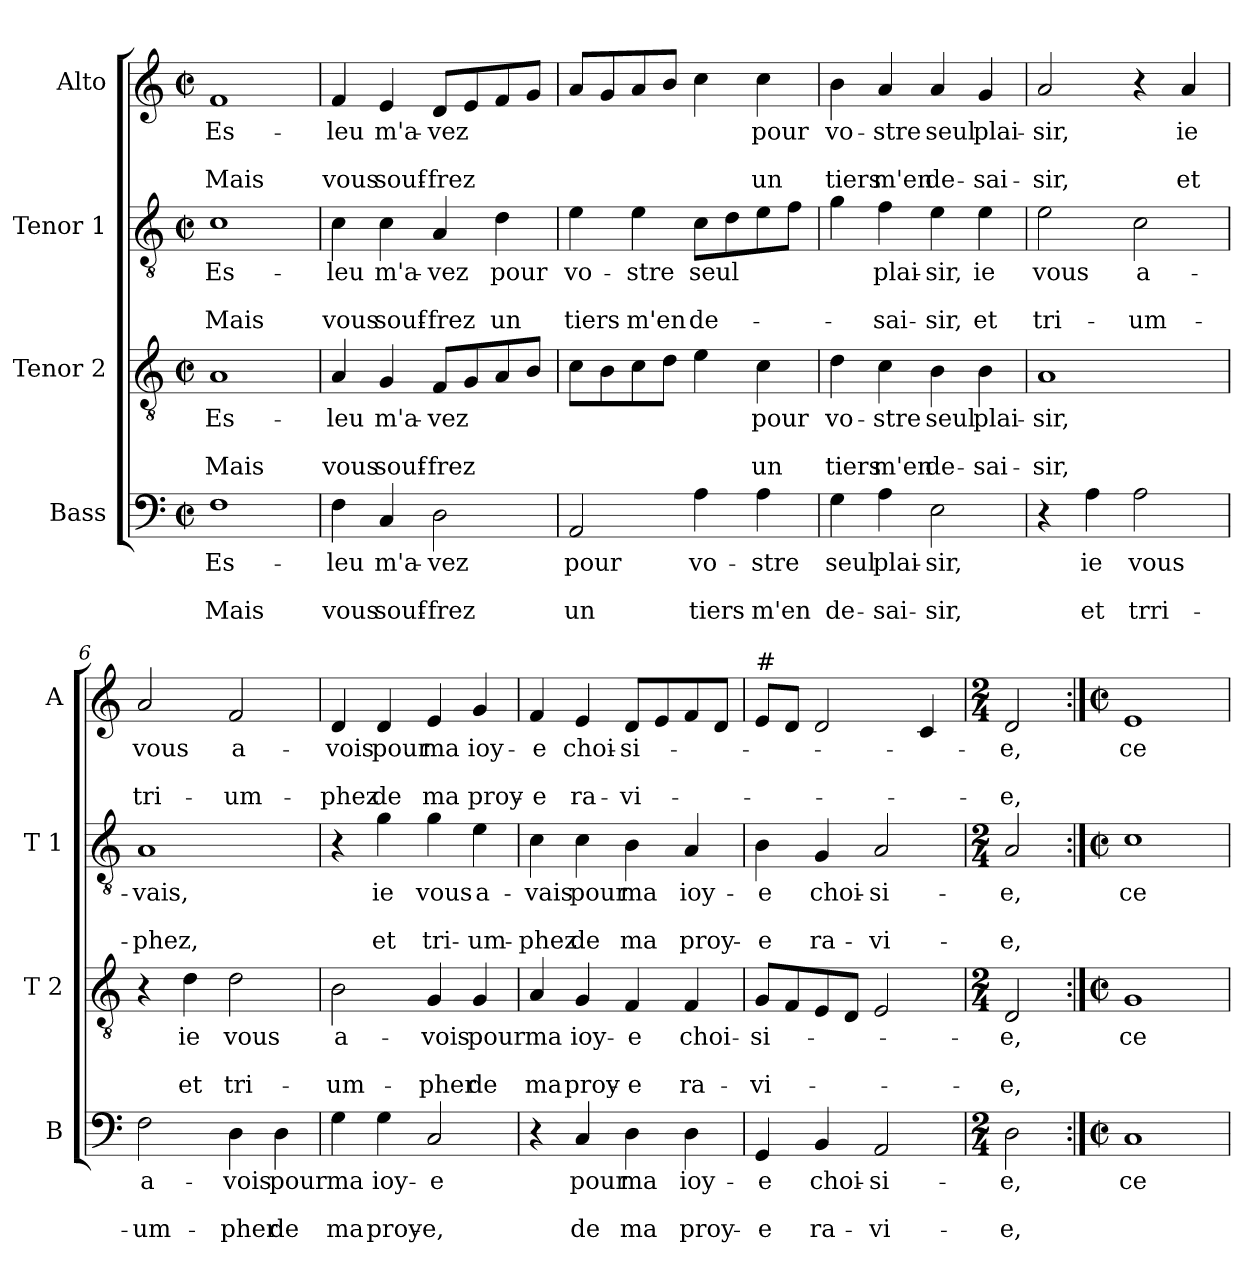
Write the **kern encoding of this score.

**kern	**text	**text	**text	**kern	**text	**text	**text	**kern	**text	**text	**text	**kern	**text	**text	**text
*part4	*part4	*part4	*part4	*part3	*part3	*part3	*part3	*part2	*part2	*part2	*part2	*part1	*part1	*part1	*part1
*staff4	*staff4	*staff4	*staff4	*staff3	*staff3	*staff3	*staff3	*staff2	*staff2	*staff2	*staff2	*staff1	*staff1	*staff1	*staff1
*I"Bass	*	*	*	*I"Tenor 2	*	*	*	*I"Tenor 1	*	*	*	*I"Alto	*	*	*
*I'B	*	*	*	*I'T 2	*	*	*	*I'T 1	*	*	*	*I'A	*	*	*
*clefF4	*	*	*	*clefGv2	*	*	*	*clefGv2	*	*	*	*clefG2	*	*	*
*k[]	*	*	*	*k[]	*	*	*	*k[]	*	*	*	*k[]	*	*	*
*C:	*	*	*	*C:	*	*	*	*C:	*	*	*	*C:	*	*	*
*M2/2	*	*	*	*M2/2	*	*	*	*M2/2	*	*	*	*M2/2	*	*	*
*met(c|)	*	*	*	*met(c|)	*	*	*	*met(c|)	*	*	*	*met(c|)	*	*	*
=1	=1	=1	=1	=1	=1	=1	=1	=1	=1	=1	=1	=1	=1	=1	=1
!	!LO:LY:b	!	!LO:LY:b	!	!LO:LY:b	!	!LO:LY:b	!	!LO:LY:b	!	!LO:LY:b	!	!LO:LY:b	!	!LO:LY:b
1F	Es-	.	Mais	1A	Es-	.	Mais	1c	Es-	.	Mais	1f	Es-	.	Mais
=2	=2	=2	=2	=2	=2	=2	=2	=2	=2	=2	=2	=2	=2	=2	=2
!	!LO:LY:b	!	!LO:LY:b	!	!LO:LY:b	!	!LO:LY:b	!	!LO:LY:b	!	!LO:LY:b	!	!LO:LY:b	!	!LO:LY:b
4F\	-leu	.	vous	4A/	-leu	.	vous	4c\	-leu	.	vous	4f/	-leu	.	vous
!	!LO:LY:b	!	!LO:LY:b	!	!LO:LY:b	!	!LO:LY:b	!	!LO:LY:b	!	!LO:LY:b	!	!LO:LY:b	!	!LO:LY:b
4C/	m'a-	.	souf-	4G/	m'a-	.	souf-	4c\	m'a-	.	souf-	4e/	m'a-	.	souf-
!	!LO:LY:b	!	!LO:LY:b	!	!LO:LY:b	!	!LO:LY:b	!	!LO:LY:b	!	!LO:LY:b	!	!LO:LY:b	!	!LO:LY:b
2D\	-vez	.	-frez	8F/L	-vez	.	-frez	4A/	-vez	.	-frez	8d/L	-vez	.	-frez
.	.	.	.	8G/	.	.	.	.	.	.	.	8e/	.	.	.
!	!	!	!	!	!	!	!	!	!LO:LY:b	!	!LO:LY:b	!	!	!	!
.	.	.	.	8A/	.	.	.	4d\	pour	.	un	8f/	.	.	.
.	.	.	.	8B/J	.	.	.	.	.	.	.	8g/J	.	.	.
=3	=3	=3	=3	=3	=3	=3	=3	=3	=3	=3	=3	=3	=3	=3	=3
!	!LO:LY:b	!	!LO:LY:b	!	!	!	!	!	!LO:LY:b	!	!LO:LY:b	!	!	!	!
2AA/	pour	.	un	8c\L	.	.	.	4e\	vo-	.	tiers	8a/L	.	.	.
.	.	.	.	8B\	.	.	.	.	.	.	.	8g/	.	.	.
!	!	!	!	!	!	!	!	!	!LO:LY:b	!	!LO:LY:b	!	!	!	!
.	.	.	.	8c\	.	.	.	4e\	-stre	.	m'en	8a/	.	.	.
.	.	.	.	8d\J	.	.	.	.	.	.	.	8b/J	.	.	.
!	!LO:LY:b	!	!LO:LY:b	!	!	!	!	!	!LO:LY:b	!	!LO:LY:b	!	!	!	!
4A\	vo-	.	tiers	4e\	.	.	.	8c\L	seul	.	de-	4cc\	.	.	.
.	.	.	.	.	.	.	.	8d\	.	.	.	.	.	.	.
!	!LO:LY:b	!	!LO:LY:b	!	!LO:LY:b	!	!LO:LY:b	!	!	!	!	!	!LO:LY:b	!	!LO:LY:b
4A\	-stre	.	m'en	4c\	pour	.	un	8e\	.	.	.	4cc\	pour	.	un
.	.	.	.	.	.	.	.	8f\J	.	.	.	.	.	.	.
=4	=4	=4	=4	=4	=4	=4	=4	=4	=4	=4	=4	=4	=4	=4	=4
!	!LO:LY:b	!	!LO:LY:b	!	!LO:LY:b	!	!LO:LY:b	!	!	!	!	!	!LO:LY:b	!	!LO:LY:b
4G\	seul	.	de-	4d\	vo-	.	tiers	4g\	.	.	.	4b\	vo-	.	tiers
!	!LO:LY:b	!	!LO:LY:b	!	!LO:LY:b	!	!LO:LY:b	!	!LO:LY:b	!	!LO:LY:b	!	!LO:LY:b	!	!LO:LY:b
4A\	plai-	.	-sai-	4c\	-stre	.	m'en	4f\	plai-	.	-sai-	4a/	-stre	.	m'en
!	!LO:LY:b	!	!LO:LY:b	!	!LO:LY:b	!	!LO:LY:b	!	!LO:LY:b	!	!LO:LY:b	!	!LO:LY:b	!	!LO:LY:b
2E\	-sir,	.	-sir,	4B\	seul	.	de-	4e\	-sir,	.	-sir,	4a/	seul	.	de-
!	!	!	!	!	!LO:LY:b	!	!LO:LY:b	!	!LO:LY:b	!	!LO:LY:b	!	!LO:LY:b	!	!LO:LY:b
.	.	.	.	4B\	plai-	.	-sai-	4e\	ie	.	et	4g/	plai-	.	-sai-
=5	=5	=5	=5	=5	=5	=5	=5	=5	=5	=5	=5	=5	=5	=5	=5
!	!	!	!	!	!LO:LY:b	!	!LO:LY:b	!	!LO:LY:b	!	!LO:LY:b	!	!LO:LY:b	!	!LO:LY:b
4r	.	.	.	1A	-sir,	.	-sir,	2e\	vous	.	tri-	2a/	-sir,	.	-sir,
!	!LO:LY:b	!	!LO:LY:b	!	!	!	!	!	!	!	!	!	!	!	!
4A\	ie	.	et	.	.	.	.	.	.	.	.	.	.	.	.
!	!LO:LY:b	!	!LO:LY:b	!	!	!	!	!	!LO:LY:b	!	!LO:LY:b	!	!	!	!
2A\	vous	.	trri-	.	.	.	.	2c\	a-	.	-um-	4r	.	.	.
!	!	!	!	!	!	!	!	!	!	!	!	!	!LO:LY:b	!	!LO:LY:b
.	.	.	.	.	.	.	.	.	.	.	.	4a/	ie	.	et
!!LO:LB:g=z
=6	=6	=6	=6	=6	=6	=6	=6	=6	=6	=6	=6	=6	=6	=6	=6
!	!LO:LY:b	!	!LO:LY:b	!	!	!	!	!	!LO:LY:b	!	!LO:LY:b	!	!LO:LY:b	!	!LO:LY:b
2F\	a-	.	-um-	4r	.	.	.	1A	-vais,	.	-phez,	2a/	vous	.	tri-
!	!	!	!	!	!LO:LY:b	!	!LO:LY:b	!	!	!	!	!	!	!	!
.	.	.	.	4d\	ie	.	et	.	.	.	.	.	.	.	.
!	!LO:LY:b	!	!LO:LY:b	!	!LO:LY:b	!	!LO:LY:b	!	!	!	!	!	!LO:LY:b	!	!LO:LY:b
4D\	-vois	.	-pher	2d\	vous	.	tri-	.	.	.	.	2f/	a-	.	-um-
!	!LO:LY:b	!	!LO:LY:b	!	!	!	!	!	!	!	!	!	!	!	!
4D\	pour	.	de	.	.	.	.	.	.	.	.	.	.	.	.
=7	=7	=7	=7	=7	=7	=7	=7	=7	=7	=7	=7	=7	=7	=7	=7
!	!LO:LY:b	!	!LO:LY:b	!	!LO:LY:b	!	!LO:LY:b	!	!	!	!	!	!LO:LY:b	!	!LO:LY:b
4G\	ma	.	ma	2B\	a-	.	-um-	4r	.	.	.	4d/	-vois	.	-phez
!	!LO:LY:b	!	!LO:LY:b	!	!	!	!	!	!LO:LY:b	!	!LO:LY:b	!	!LO:LY:b	!	!LO:LY:b
4G\	ioy-	.	proy-	.	.	.	.	4g\	ie	.	et	4d/	pour	.	de
!	!LO:LY:b	!	!LO:LY:b	!	!LO:LY:b	!	!LO:LY:b	!	!LO:LY:b	!	!LO:LY:b	!	!LO:LY:b	!	!LO:LY:b
2C/	-e	.	-e,	4G/	-vois	.	-pher	4g\	vous	.	tri-	4e/	ma	.	ma
!	!	!	!	!	!LO:LY:b	!	!LO:LY:b	!	!LO:LY:b	!	!LO:LY:b	!	!LO:LY:b	!	!LO:LY:b
.	.	.	.	4G/	pour	.	de	4e\	a-	.	-um-	4g/	ioy-	.	proy-
=8	=8	=8	=8	=8	=8	=8	=8	=8	=8	=8	=8	=8	=8	=8	=8
!	!	!	!	!	!LO:LY:b	!	!LO:LY:b	!	!LO:LY:b	!	!LO:LY:b	!	!LO:LY:b	!	!LO:LY:b
4r	.	.	.	4A/	ma	.	ma	4c\	-vais	.	-phez	4f/	-e	.	-e
!	!LO:LY:b	!	!LO:LY:b	!	!LO:LY:b	!	!LO:LY:b	!	!LO:LY:b	!	!LO:LY:b	!	!LO:LY:b	!	!LO:LY:b
4C/	pour	.	de	4G/	ioy-	.	proy-	4c\	pour	.	de	4e/	choi-	.	ra-
!	!LO:LY:b	!	!LO:LY:b	!	!LO:LY:b	!	!LO:LY:b	!	!LO:LY:b	!	!LO:LY:b	!	!LO:LY:b	!	!LO:LY:b
4D\	ma	.	ma	4F/	-e	.	-e	4B\	ma	.	ma	8d/L	-si-	.	-vi-
.	.	.	.	.	.	.	.	.	.	.	.	8e/	.	.	.
!	!LO:LY:b	!	!LO:LY:b	!	!LO:LY:b	!	!LO:LY:b	!	!LO:LY:b	!	!LO:LY:b	!	!	!	!
4D\	ioy-	.	proy-	4F/	choi-	.	ra-	4A/	ioy-	.	proy-	8f/	.	.	.
.	.	.	.	.	.	.	.	.	.	.	.	8d/J	.	.	.
=9	=9	=9	=9	=9	=9	=9	=9	=9	=9	=9	=9	=9	=9	=9	=9
!	!	!	!	!	!	!	!	!	!	!	!	!LO:TX:a:t=#	!	!	!
!	!LO:LY:b	!	!LO:LY:b	!	!LO:LY:b	!	!LO:LY:b	!	!LO:LY:b	!	!LO:LY:b	!	!	!	!
4GG/	-e	.	-e	8G/L	-si-	.	-vi-	4B\	-e	.	-e	8e/L	.	.	.
.	.	.	.	8F/	.	.	.	.	.	.	.	8d/J	.	.	.
!	!LO:LY:b	!	!LO:LY:b	!	!	!	!	!	!LO:LY:b	!	!LO:LY:b	!	!	!	!
4BB/	choi-	.	ra-	8E/	.	.	.	4G/	choi-	.	ra-	2d/	.	.	.
.	.	.	.	8D/J	.	.	.	.	.	.	.	.	.	.	.
!	!LO:LY:b	!	!LO:LY:b	!	!	!	!	!	!LO:LY:b	!	!LO:LY:b	!	!	!	!
2AA/	-si-	.	-vi-	2E/	.	.	.	2A/	-si-	.	-vi-	.	.	.	.
.	.	.	.	.	.	.	.	.	.	.	.	4c/	.	.	.
=10	=10	=10	=10	=10	=10	=10	=10	=10	=10	=10	=10	=10	=10	=10	=10
*M2/4	*	*	*	*M2/4	*	*	*	*M2/4	*	*	*	*M2/4	*	*	*
!	!LO:LY:b	!	!LO:LY:b	!	!LO:LY:b	!	!LO:LY:b	!	!LO:LY:b	!	!LO:LY:b	!	!LO:LY:b	!	!LO:LY:b
2D\	-e,	.	-e,	2D/	-e,	.	-e,	2A/	-e,	.	-e,	2d/	-e,	.	-e,
!!LO:PB:g=z
=11:|!	=11:|!	=11:|!	=11:|!	=11:|!	=11:|!	=11:|!	=11:|!	=11:|!	=11:|!	=11:|!	=11:|!	=11:|!	=11:|!	=11:|!	=11:|!
*M2/2	*	*	*	*M2/2	*	*	*	*M2/2	*	*	*	*M2/2	*	*	*
*met(c|)	*	*	*	*met(c|)	*	*	*	*met(c|)	*	*	*	*met(c|)	*	*	*
!	!LO:LY:b	!	!	!	!LO:LY:b	!	!	!	!LO:LY:b	!	!	!	!LO:LY:b	!	!
1C	ce	.	.	1G	ce	.	.	1c	ce	.	.	1e	ce	.	.
=	=	=	=	=	=	=	=	=	=	=	=	=	=	=	=
*-	*-	*-	*-	*-	*-	*-	*-	*-	*-	*-	*-	*-	*-	*-	*-
